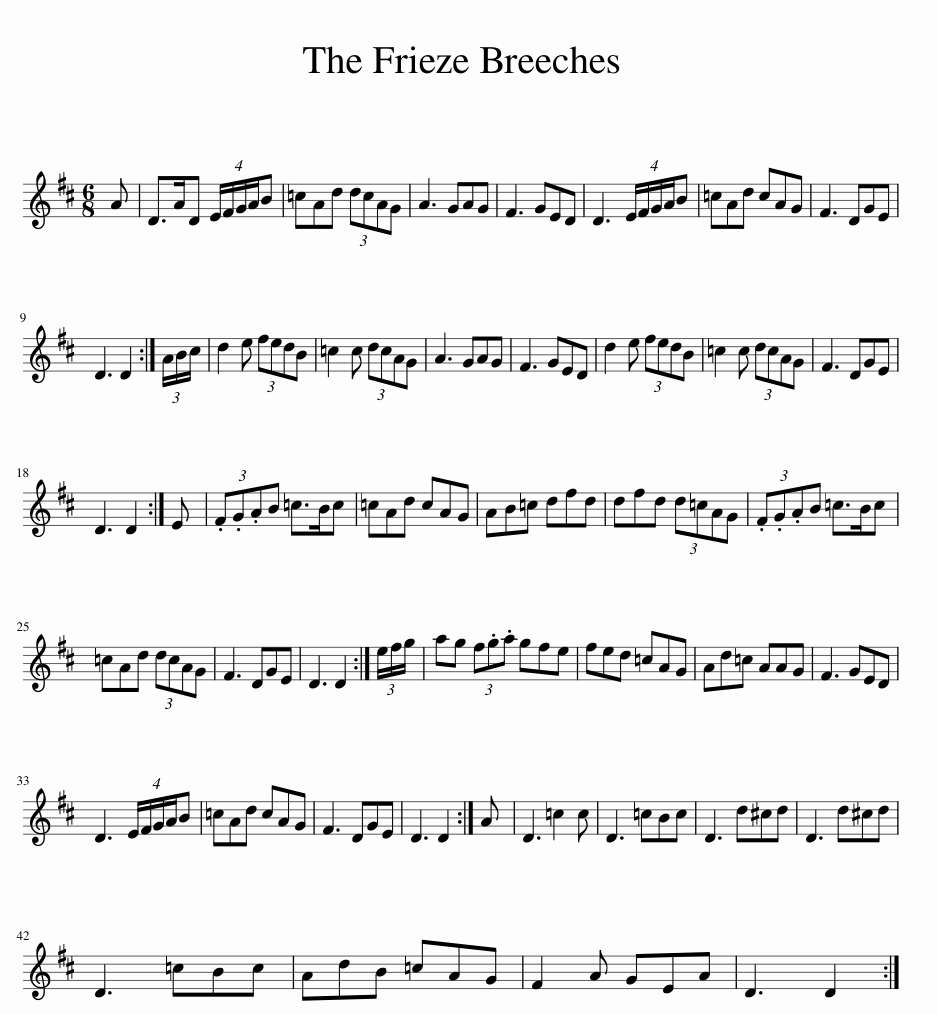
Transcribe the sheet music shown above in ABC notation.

X:1
L:1/8
M:6/8
I:linebreak $
K:D
V:1 treble
V:1
 A | D>AD (4:3:4E/F/G/A/B | =cAd (3dcAG | A3 GAG | F3 GED | %5
 D3 (4:3:4E/F/G/A/B | =cAd cAG | F3 DGE |$ D3 D2 :| (3A/B/c/ | %10
 d2 e (3fedB | =c2 c (3dcAG | A3 GAG | F3 GED | d2 e (3fedB | %15
 =c2 c (3dcAG | F3 DGE |$ D3 D2 :| E | (3.F.G.AB =c>Bc | %20
 =cAd cAG | AB=c dfd | dfd (3d=cAG | (3.F.G.AB =c>Bc |$ =cAd (3dcAG | %25
 F3 DGE | D3 D2 :| (3e/f/g/ | ag (3f.g.a gfe | fed =cAG | %30
 Ad=c AAG | F3 GED |$ D3 (4:3:4E/F/G/A/B | =cAd cAG | F3 DGE | %35
 D3 D2 :| A | D3 =c2 c | D3 =cBc | D3 d^cd | %40
 D3 d^cd |$ D3 =cBc | AdB =cAG | F2 A GEA | D3 D2 :| %45
